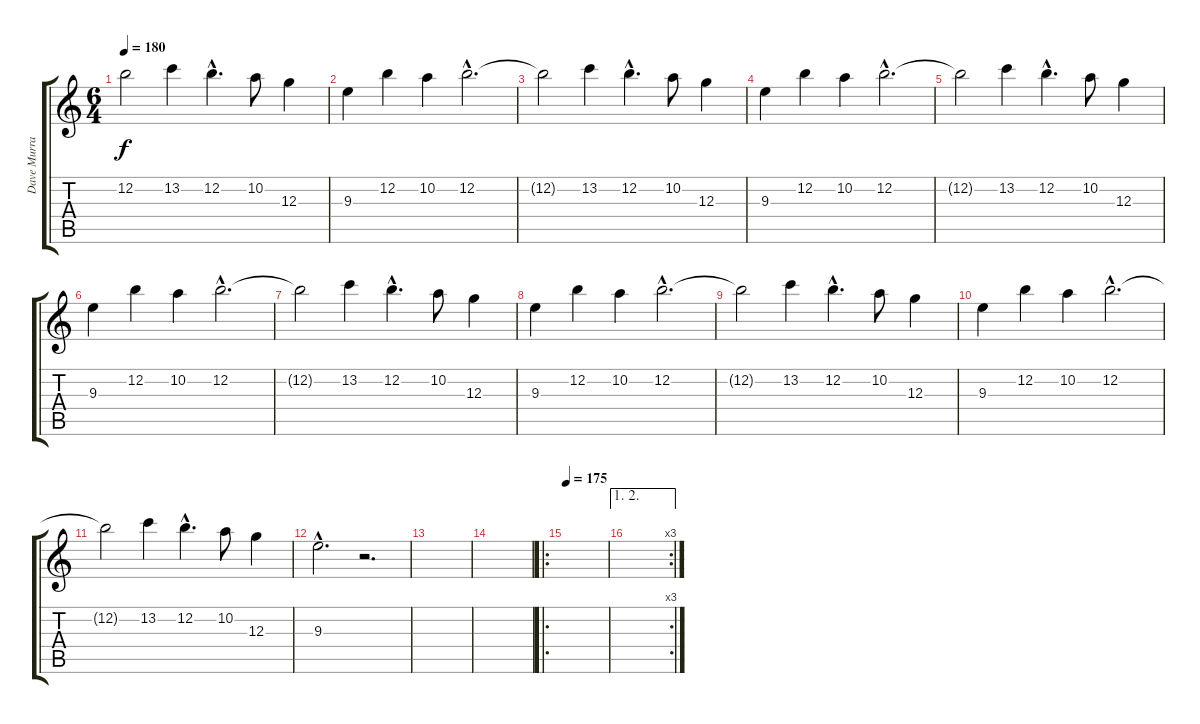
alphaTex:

\track ("Dave Murray" "Dave Murra") {instrument distortionguitar}
\staff {score tabs}
\tuning (E4 B3 G3 D3 A2 E2) {hide}
\ts (6 4)
\tempo 180
\clef g2
\ks c
12.2{t}.2{dy f} 13.2.4 12.2{hac}.4{d} 10.2.8 12.3.4 |
9.3.4 12.2.4 10.2.4 12.2{hac}.2{d} |
12.2{t}.2 13.2.4 12.2{hac}.4{d} 10.2.8 12.3.4 |
9.3.4 12.2.4 10.2.4 12.2{hac}.2{d} |
12.2{t}.2 13.2.4 12.2{hac}.4{d} 10.2.8 12.3.4 |
9.3.4 12.2.4 10.2.4 12.2{hac}.2{d} |
12.2{t}.2 13.2.4 12.2{hac}.4{d} 10.2.8 12.3.4 |
9.3.4 12.2.4 10.2.4 12.2{hac}.2{d} |
12.2{t}.2 13.2.4 12.2{hac}.4{d} 10.2.8 12.3.4 |
9.3.4 12.2.4 10.2.4 12.2{hac}.2{d} |
12.2{t}.2 13.2.4 12.2{hac}.4{d} 10.2.8 12.3.4 |
9.3{hac}.2{d} r.2{d} |
|
|
\ro
\tempo 175
|
\ae (1 2)
\rc 3
